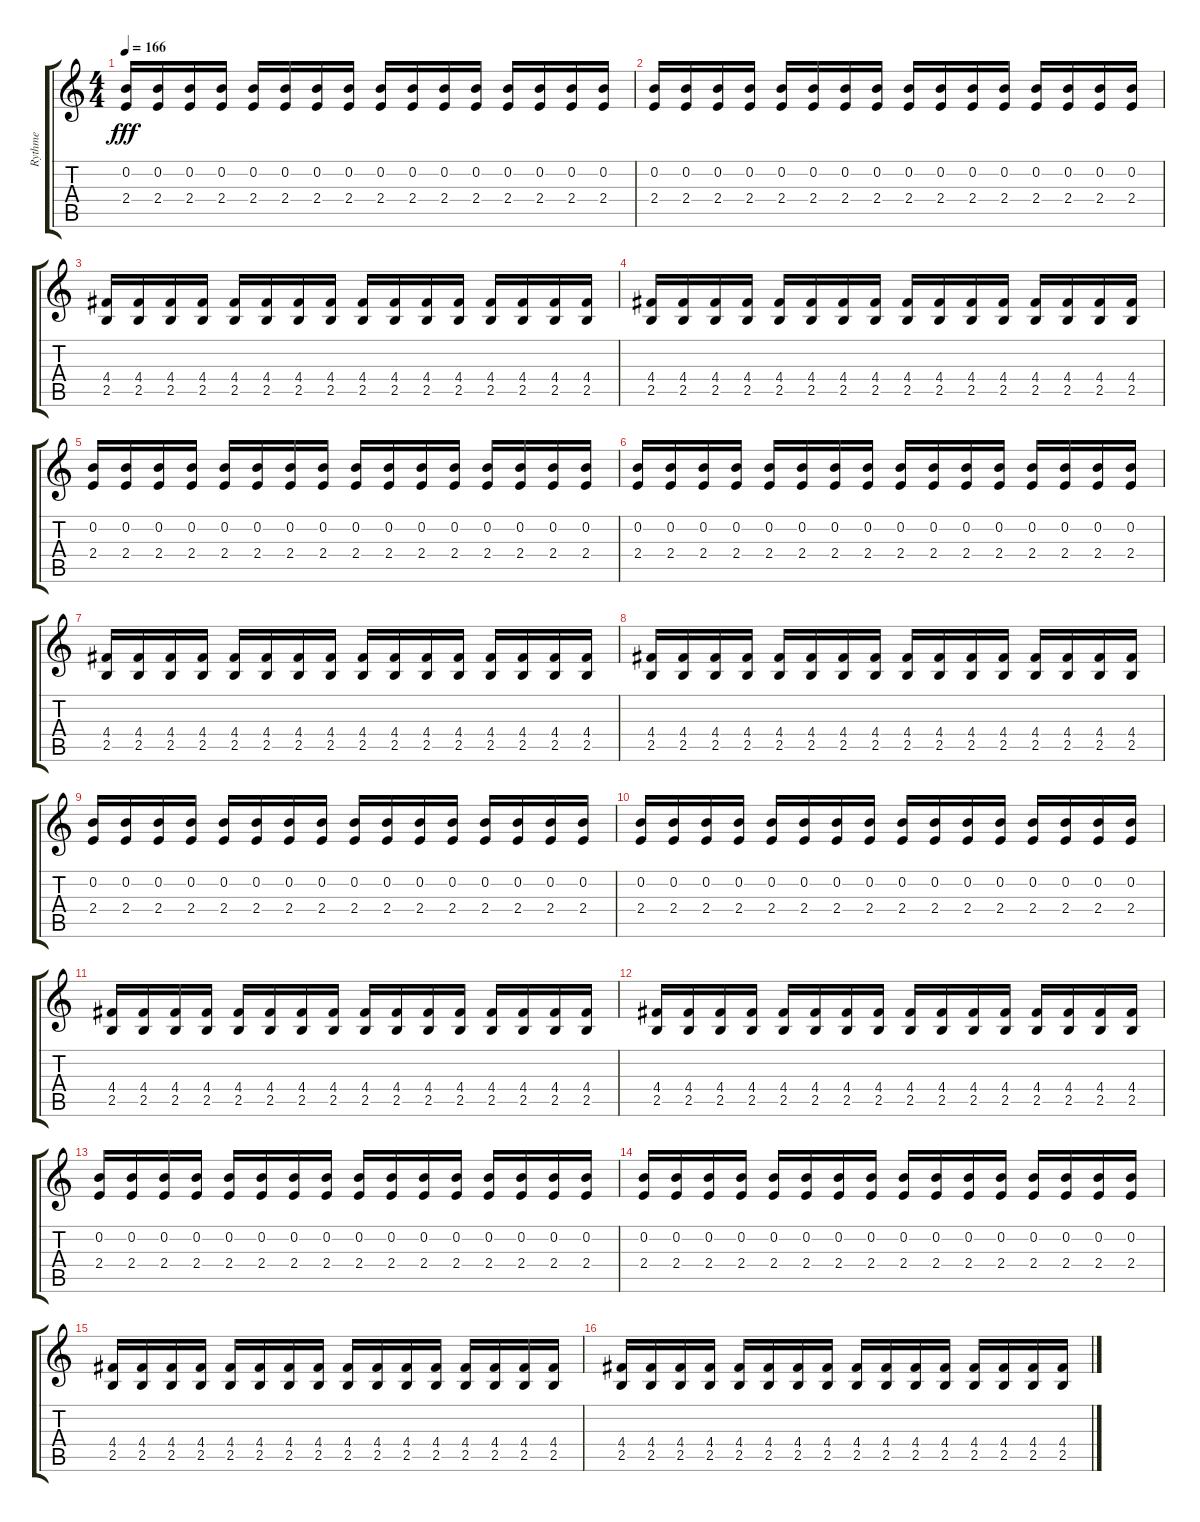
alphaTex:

\track ("Rythme" "Rythme") {instrument distortionguitar}
\staff {score tabs}
\tuning (E4 B3 G3 D3 A2 E2) {hide}
\ts (4 4)
\tempo 166
\clef g2
\ks c
(0.2 2.4).16{dy fff} (0.2 2.4).16 (0.2 2.4).16 (0.2 2.4).16 (0.2 2.4).16 (0.2 2.4).16 (0.2 2.4).16 (0.2 2.4).16 (0.2 2.4).16 (0.2 2.4).16 (0.2 2.4).16 (0.2 2.4).16 (0.2 2.4).16 (0.2 2.4).16 (0.2 2.4).16 (0.2 2.4).16 |
(0.2 2.4).16 (0.2 2.4).16 (0.2 2.4).16 (0.2 2.4).16 (0.2 2.4).16 (0.2 2.4).16 (0.2 2.4).16 (0.2 2.4).16 (0.2 2.4).16 (0.2 2.4).16 (0.2 2.4).16 (0.2 2.4).16 (0.2 2.4).16 (0.2 2.4).16 (0.2 2.4).16 (0.2 2.4).16 |
(4.4 2.5).16 (4.4 2.5).16 (4.4 2.5).16 (4.4 2.5).16 (4.4 2.5).16 (4.4 2.5).16 (4.4 2.5).16 (4.4 2.5).16 (4.4 2.5).16 (4.4 2.5).16 (4.4 2.5).16 (4.4 2.5).16 (4.4 2.5).16 (4.4 2.5).16 (4.4 2.5).16 (4.4 2.5).16 |
(4.4 2.5).16 (4.4 2.5).16 (4.4 2.5).16 (4.4 2.5).16 (4.4 2.5).16 (4.4 2.5).16 (4.4 2.5).16 (4.4 2.5).16 (4.4 2.5).16 (4.4 2.5).16 (4.4 2.5).16 (4.4 2.5).16 (4.4 2.5).16 (4.4 2.5).16 (4.4 2.5).16 (4.4 2.5).16 |
(0.2 2.4).16 (0.2 2.4).16 (0.2 2.4).16 (0.2 2.4).16 (0.2 2.4).16 (0.2 2.4).16 (0.2 2.4).16 (0.2 2.4).16 (0.2 2.4).16 (0.2 2.4).16 (0.2 2.4).16 (0.2 2.4).16 (0.2 2.4).16 (0.2 2.4).16 (0.2 2.4).16 (0.2 2.4).16 |
(0.2 2.4).16 (0.2 2.4).16 (0.2 2.4).16 (0.2 2.4).16 (0.2 2.4).16 (0.2 2.4).16 (0.2 2.4).16 (0.2 2.4).16 (0.2 2.4).16 (0.2 2.4).16 (0.2 2.4).16 (0.2 2.4).16 (0.2 2.4).16 (0.2 2.4).16 (0.2 2.4).16 (0.2 2.4).16 |
(4.4 2.5).16 (4.4 2.5).16 (4.4 2.5).16 (4.4 2.5).16 (4.4 2.5).16 (4.4 2.5).16 (4.4 2.5).16 (4.4 2.5).16 (4.4 2.5).16 (4.4 2.5).16 (4.4 2.5).16 (4.4 2.5).16 (4.4 2.5).16 (4.4 2.5).16 (4.4 2.5).16 (4.4 2.5).16 |
(4.4 2.5).16 (4.4 2.5).16 (4.4 2.5).16 (4.4 2.5).16 (4.4 2.5).16 (4.4 2.5).16 (4.4 2.5).16 (4.4 2.5).16 (4.4 2.5).16 (4.4 2.5).16 (4.4 2.5).16 (4.4 2.5).16 (4.4 2.5).16 (4.4 2.5).16 (4.4 2.5).16 (4.4 2.5).16 |
(0.2 2.4).16 (0.2 2.4).16 (0.2 2.4).16 (0.2 2.4).16 (0.2 2.4).16 (0.2 2.4).16 (0.2 2.4).16 (0.2 2.4).16 (0.2 2.4).16 (0.2 2.4).16 (0.2 2.4).16 (0.2 2.4).16 (0.2 2.4).16 (0.2 2.4).16 (0.2 2.4).16 (0.2 2.4).16 |
(0.2 2.4).16 (0.2 2.4).16 (0.2 2.4).16 (0.2 2.4).16 (0.2 2.4).16 (0.2 2.4).16 (0.2 2.4).16 (0.2 2.4).16 (0.2 2.4).16 (0.2 2.4).16 (0.2 2.4).16 (0.2 2.4).16 (0.2 2.4).16 (0.2 2.4).16 (0.2 2.4).16 (0.2 2.4).16 |
(4.4 2.5).16 (4.4 2.5).16 (4.4 2.5).16 (4.4 2.5).16 (4.4 2.5).16 (4.4 2.5).16 (4.4 2.5).16 (4.4 2.5).16 (4.4 2.5).16 (4.4 2.5).16 (4.4 2.5).16 (4.4 2.5).16 (4.4 2.5).16 (4.4 2.5).16 (4.4 2.5).16 (4.4 2.5).16 |
(4.4 2.5).16 (4.4 2.5).16 (4.4 2.5).16 (4.4 2.5).16 (4.4 2.5).16 (4.4 2.5).16 (4.4 2.5).16 (4.4 2.5).16 (4.4 2.5).16 (4.4 2.5).16 (4.4 2.5).16 (4.4 2.5).16 (4.4 2.5).16 (4.4 2.5).16 (4.4 2.5).16 (4.4 2.5).16 |
(0.2 2.4).16 (0.2 2.4).16 (0.2 2.4).16 (0.2 2.4).16 (0.2 2.4).16 (0.2 2.4).16 (0.2 2.4).16 (0.2 2.4).16 (0.2 2.4).16 (0.2 2.4).16 (0.2 2.4).16 (0.2 2.4).16 (0.2 2.4).16 (0.2 2.4).16 (0.2 2.4).16 (0.2 2.4).16 |
(0.2 2.4).16 (0.2 2.4).16 (0.2 2.4).16 (0.2 2.4).16 (0.2 2.4).16 (0.2 2.4).16 (0.2 2.4).16 (0.2 2.4).16 (0.2 2.4).16 (0.2 2.4).16 (0.2 2.4).16 (0.2 2.4).16 (0.2 2.4).16 (0.2 2.4).16 (0.2 2.4).16 (0.2 2.4).16 |
(4.4 2.5).16 (4.4 2.5).16 (4.4 2.5).16 (4.4 2.5).16 (4.4 2.5).16 (4.4 2.5).16 (4.4 2.5).16 (4.4 2.5).16 (4.4 2.5).16 (4.4 2.5).16 (4.4 2.5).16 (4.4 2.5).16 (4.4 2.5).16 (4.4 2.5).16 (4.4 2.5).16 (4.4 2.5).16 |
(4.4 2.5).16 (4.4 2.5).16 (4.4 2.5).16 (4.4 2.5).16 (4.4 2.5).16 (4.4 2.5).16 (4.4 2.5).16 (4.4 2.5).16 (4.4 2.5).16 (4.4 2.5).16 (4.4 2.5).16 (4.4 2.5).16 (4.4 2.5).16 (4.4 2.5).16 (4.4 2.5).16 (4.4 2.5).16
